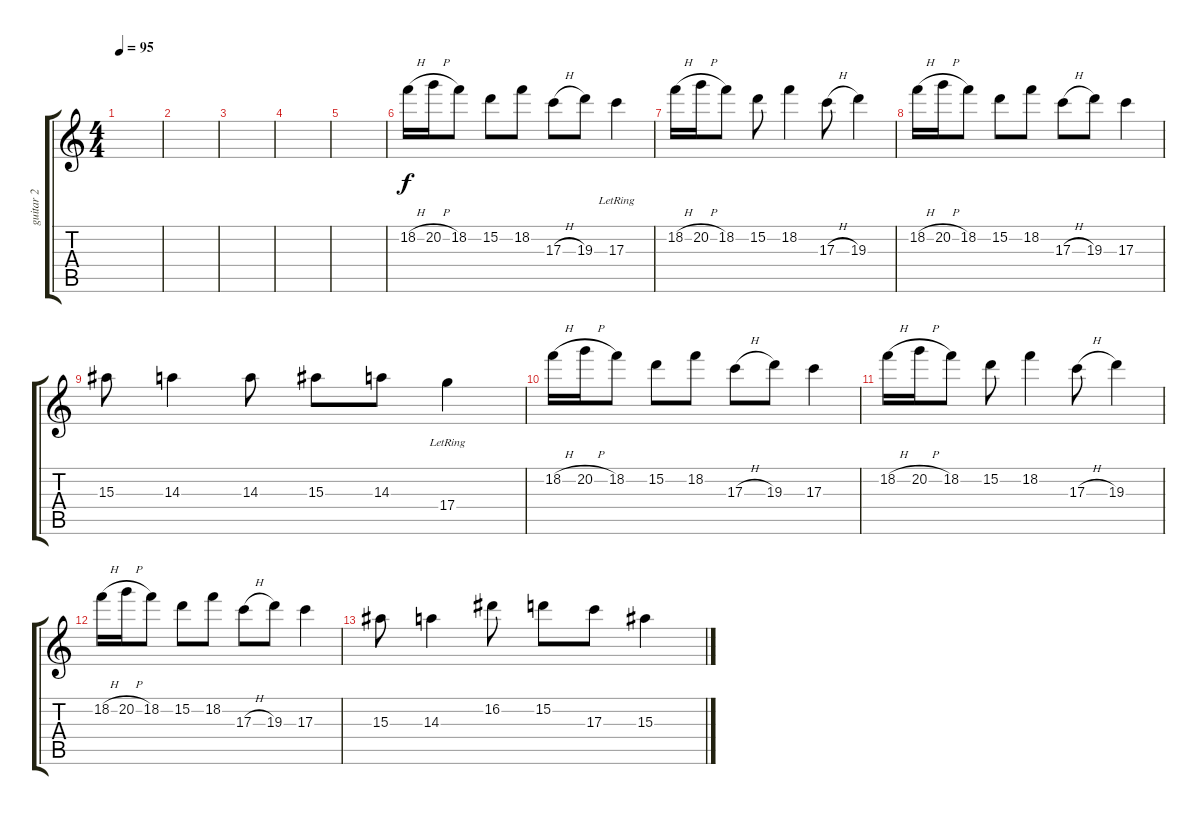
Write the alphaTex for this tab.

\track ("guitar 2" "guitar 2") {instrument acousticguitarnylon}
\staff {score tabs}
\tuning (E4 B3 G3 D3 A2 E2) {hide}
\ts (4 4)
\tempo 95
\clef g2
\ks c
|
|
|
|
|
18.2{h}.16 20.2{h}.16 18.2.8 15.2.8 18.2.8 17.3{h}.8 19.3.8 17.3{lr}.4 |
18.2{h}.16 20.2{h}.16 18.2.8 15.2.8 18.2.4 17.3{h}.8 19.3.4 |
18.2{h}.16 20.2{h}.16 18.2.8 15.2.8 18.2.8 17.3{h}.8 19.3.8 17.3.4 |
15.3.8 14.3.4 14.3.8 15.3.8 14.3.8 17.4{lr}.4 |
18.2{h}.16 20.2{h}.16 18.2.8 15.2.8 18.2.8 17.3{h}.8 19.3.8 17.3.4 |
18.2{h}.16 20.2{h}.16 18.2.8 15.2.8 18.2.4 17.3{h}.8 19.3.4 |
18.2{h}.16 20.2{h}.16 18.2.8 15.2.8 18.2.8 17.3{h}.8 19.3.8 17.3.4 |
15.3.8 14.3.4 16.2.8 15.2.8 17.3.8 15.3.4
